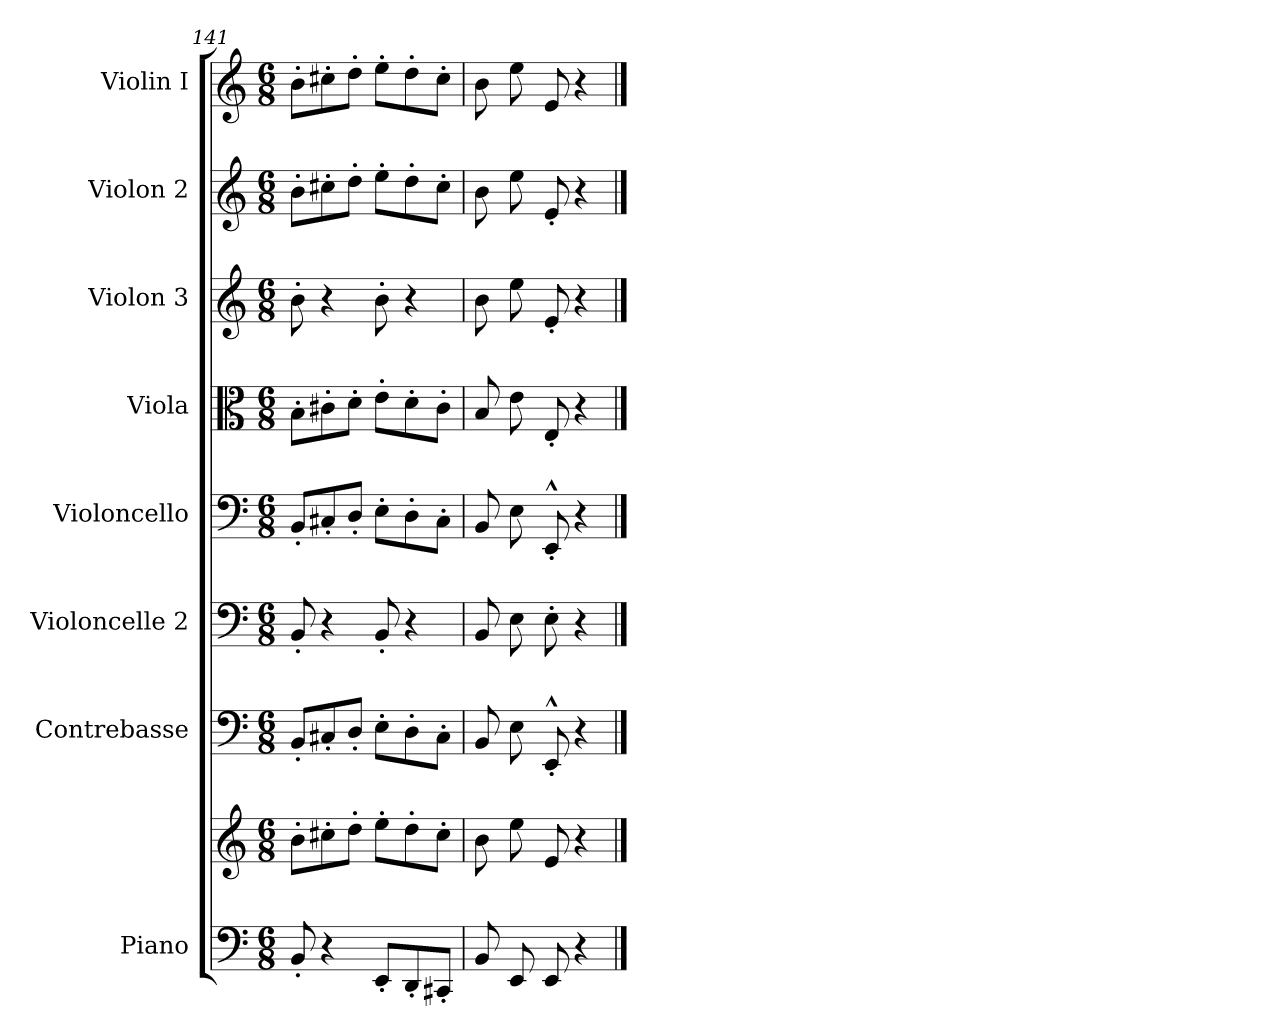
**kern	**kern	**kern	**kern	**kern	**kern	**kern	**kern	**kern
*part8	*part8	*part7	*part6	*part5	*part4	*part3	*part2	*part1
*staff9	*staff8	*staff7	*staff6	*staff5	*staff4	*staff3	*staff2	*staff1
*I"Piano	*	*I"Contrebasse	*I"Violoncelle 2	*I"Violoncello	*I"Viola	*I"Violon 3	*I"Violon 2	*I"Violin I
*I'Pno.	*	*I'Cb.	*I'Vlc 2	*I'Vcl	*I'Vla	*I'Vl. 3	*I'Vl. 2	*I'Vln I
*clefF4	*clefG2	*clefF4	*clefF4	*clefF4	*clefC3	*clefG2	*clefG2	*clefG2
*	*	*ITrd7c12	*	*	*	*	*	*
*k[]	*k[]	*k[]	*k[]	*k[]	*k[]	*k[]	*k[]	*k[]
*M6/8	*M6/8	*M6/8	*M6/8	*M6/8	*M6/8	*M6/8	*M6/8	*M6/8
=141	=141	=141	=141	=141	=141	=141	=141	=141
8BB'/	8b'\L	8BBB'/L	8BB'/	8BB'/L	8B'\L	8b'\	8b'\L	8b'\L
4r	8cc#X'\	8CC#X'/	4r	8C#X'/	8c#X'\	4r	8cc#X'\	8cc#X'\
.	8dd'\J	8DD'/J	.	8D'/J	8d'\J	.	8dd'\J	8dd'\J
8EE'/L	8ee'\L	8EE'\L	8BB'/	8E'\L	8e'\L	8b'\	8ee'\L	8ee'\L
8DD'/	8dd'\	8DD'\	4r	8D'\	8d'\	4r	8dd'\	8dd'\
8CC#X'/J	8cc#'\J	8CC#'\J	.	8C#'\J	8c#'\J	.	8cc#'\J	8cc#'\J
!!LO:PB:g=z
=142	=142	=142	=142	=142	=142	=142	=142	=142
*Xtuplet	*Xtuplet	*Xtuplet	*Xtuplet	*Xtuplet	*Xtuplet	*Xtuplet	*Xtuplet	*Xtuplet
16%3BB/	16%3b\	16%3BBB/	16%3BB/	16%3BB/	16%3B/	16%3b\	16%3b\	16%3b\
16%3EE/	16%3ee\	16%3EE\	16%3E\	16%3E\	16%3e\	16%3ee\	16%3ee\	16%3ee\
8EE/	8e/	8EEE'^^/	8E'\	8EE'^^/	8E'/	8e'/	8e'/	8e/
4r	4r	4r	4r	4r	4r	4r	4r	4r
==	==	==	==	==	==	==	==	==
*-	*-	*-	*-	*-	*-	*-	*-	*-
